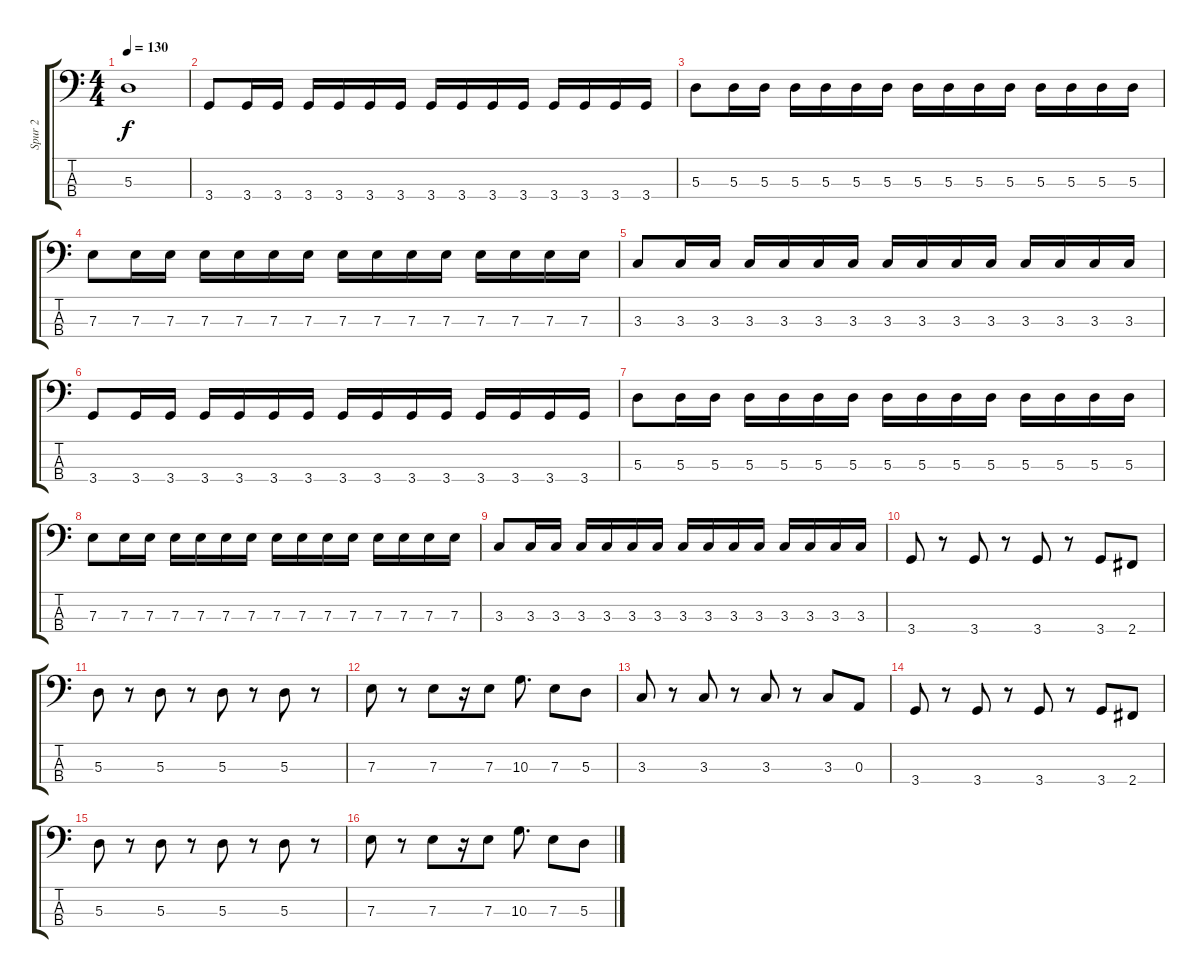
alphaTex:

\track ("Spur 2" "Spur 2") {instrument acousticguitarsteel}
\staff {score tabs}
\tuning (G2 D2 A1 E1) {hide}
\ts (4 4)
\tempo 130
\clef f4
\ks c
5.3.1{dy f} |
3.4.8 3.4.16 3.4.16 3.4.16 3.4.16 3.4.16 3.4.16 3.4.16 3.4.16 3.4.16 3.4.16 3.4.16 3.4.16 3.4.16 3.4.16 |
5.3.8 5.3.16 5.3.16 5.3.16 5.3.16 5.3.16 5.3.16 5.3.16 5.3.16 5.3.16 5.3.16 5.3.16 5.3.16 5.3.16 5.3.16 |
7.3.8 7.3.16 7.3.16 7.3.16 7.3.16 7.3.16 7.3.16 7.3.16 7.3.16 7.3.16 7.3.16 7.3.16 7.3.16 7.3.16 7.3.16 |
3.3.8 3.3.16 3.3.16 3.3.16 3.3.16 3.3.16 3.3.16 3.3.16 3.3.16 3.3.16 3.3.16 3.3.16 3.3.16 3.3.16 3.3.16 |
3.4.8 3.4.16 3.4.16 3.4.16 3.4.16 3.4.16 3.4.16 3.4.16 3.4.16 3.4.16 3.4.16 3.4.16 3.4.16 3.4.16 3.4.16 |
5.3.8 5.3.16 5.3.16 5.3.16 5.3.16 5.3.16 5.3.16 5.3.16 5.3.16 5.3.16 5.3.16 5.3.16 5.3.16 5.3.16 5.3.16 |
7.3.8 7.3.16 7.3.16 7.3.16 7.3.16 7.3.16 7.3.16 7.3.16 7.3.16 7.3.16 7.3.16 7.3.16 7.3.16 7.3.16 7.3.16 |
3.3.8 3.3.16 3.3.16 3.3.16 3.3.16 3.3.16 3.3.16 3.3.16 3.3.16 3.3.16 3.3.16 3.3.16 3.3.16 3.3.16 3.3.16 |
3.4.8 r.8 3.4.8 r.8 3.4.8 r.8 3.4.8 2.4.8 |
5.3.8 r.8 5.3.8 r.8 5.3.8 r.8 5.3.8 r.8 |
7.3.8 r.8 7.3.8 r.16 7.3.8 10.3.8{d} 7.3.8 5.3.8 |
3.3.8 r.8 3.3.8 r.8 3.3.8 r.8 3.3.8 0.3.8 |
3.4.8 r.8 3.4.8 r.8 3.4.8 r.8 3.4.8 2.4.8 |
5.3.8 r.8 5.3.8 r.8 5.3.8 r.8 5.3.8 r.8 |
7.3.8 r.8 7.3.8 r.16 7.3.8 10.3.8{d} 7.3.8 5.3.8
